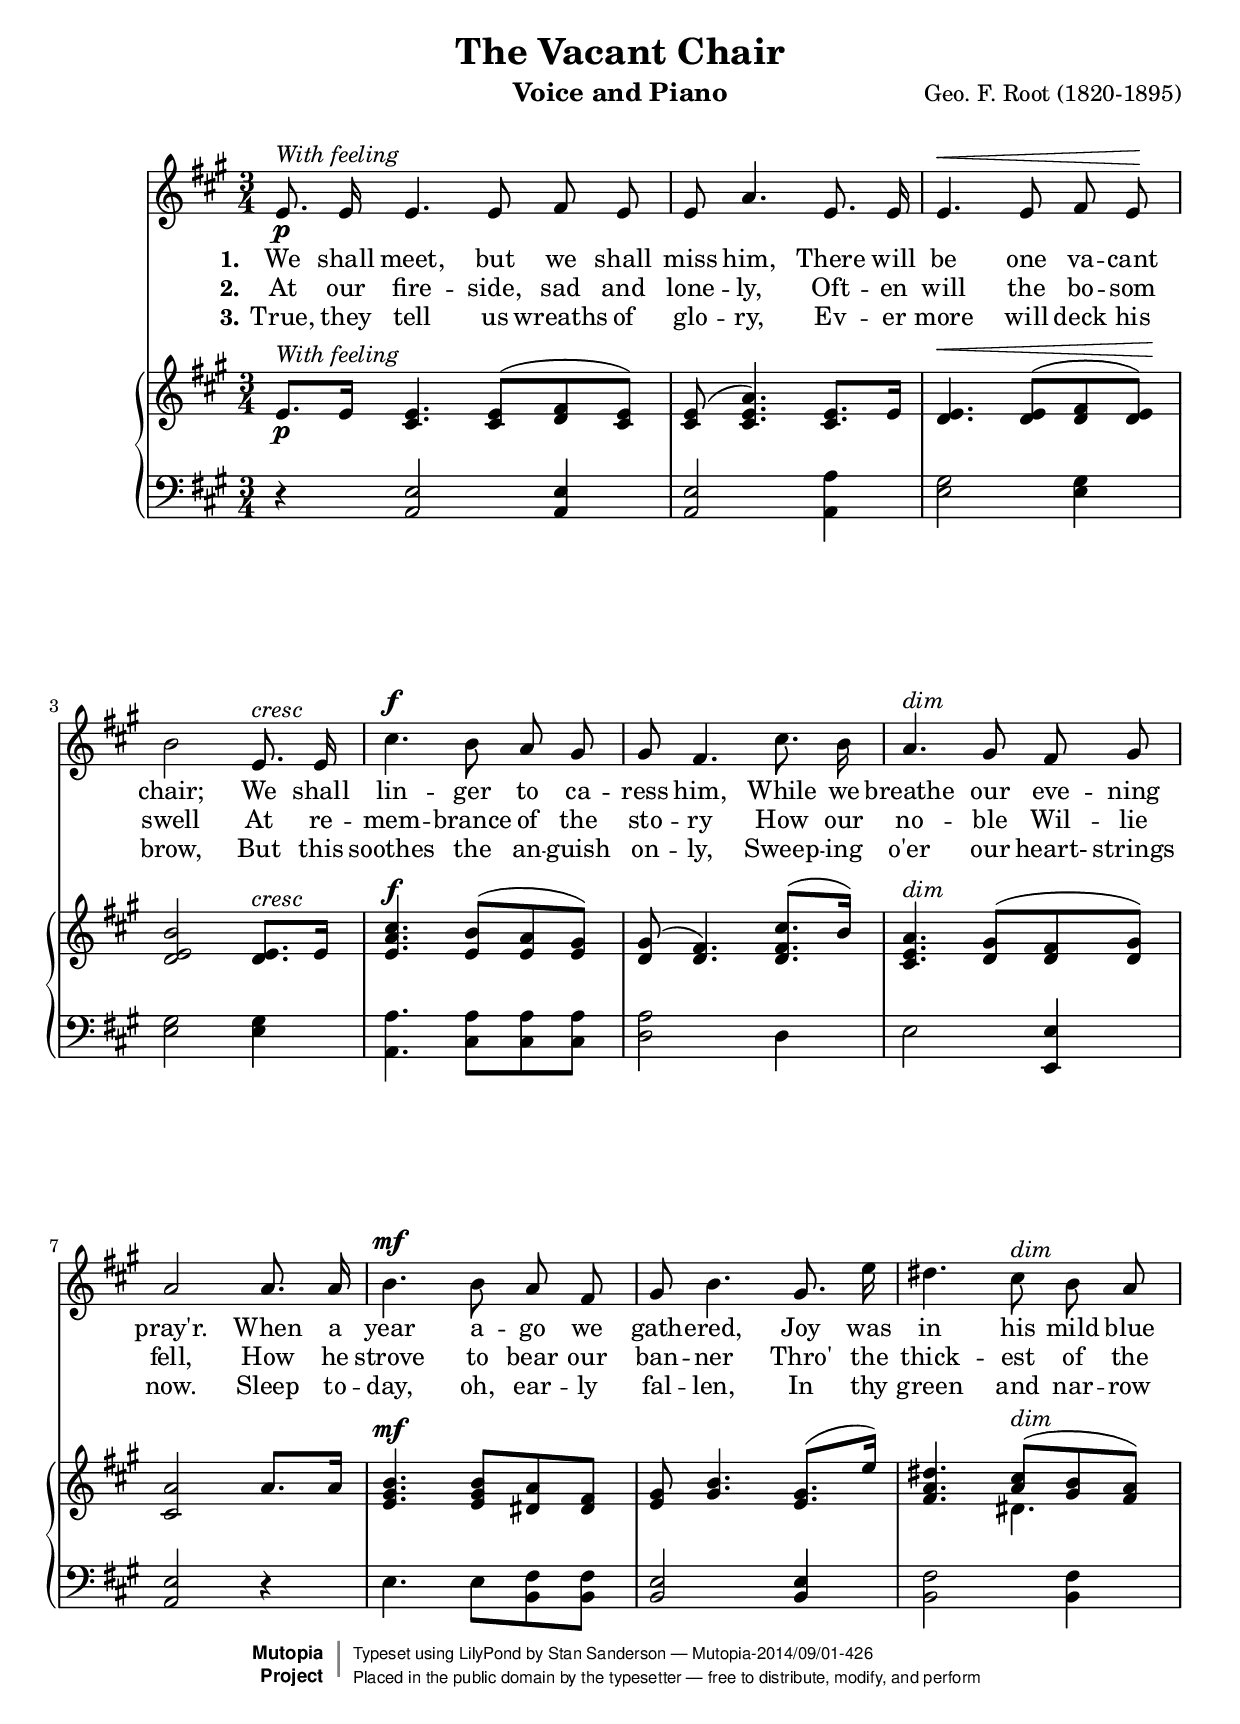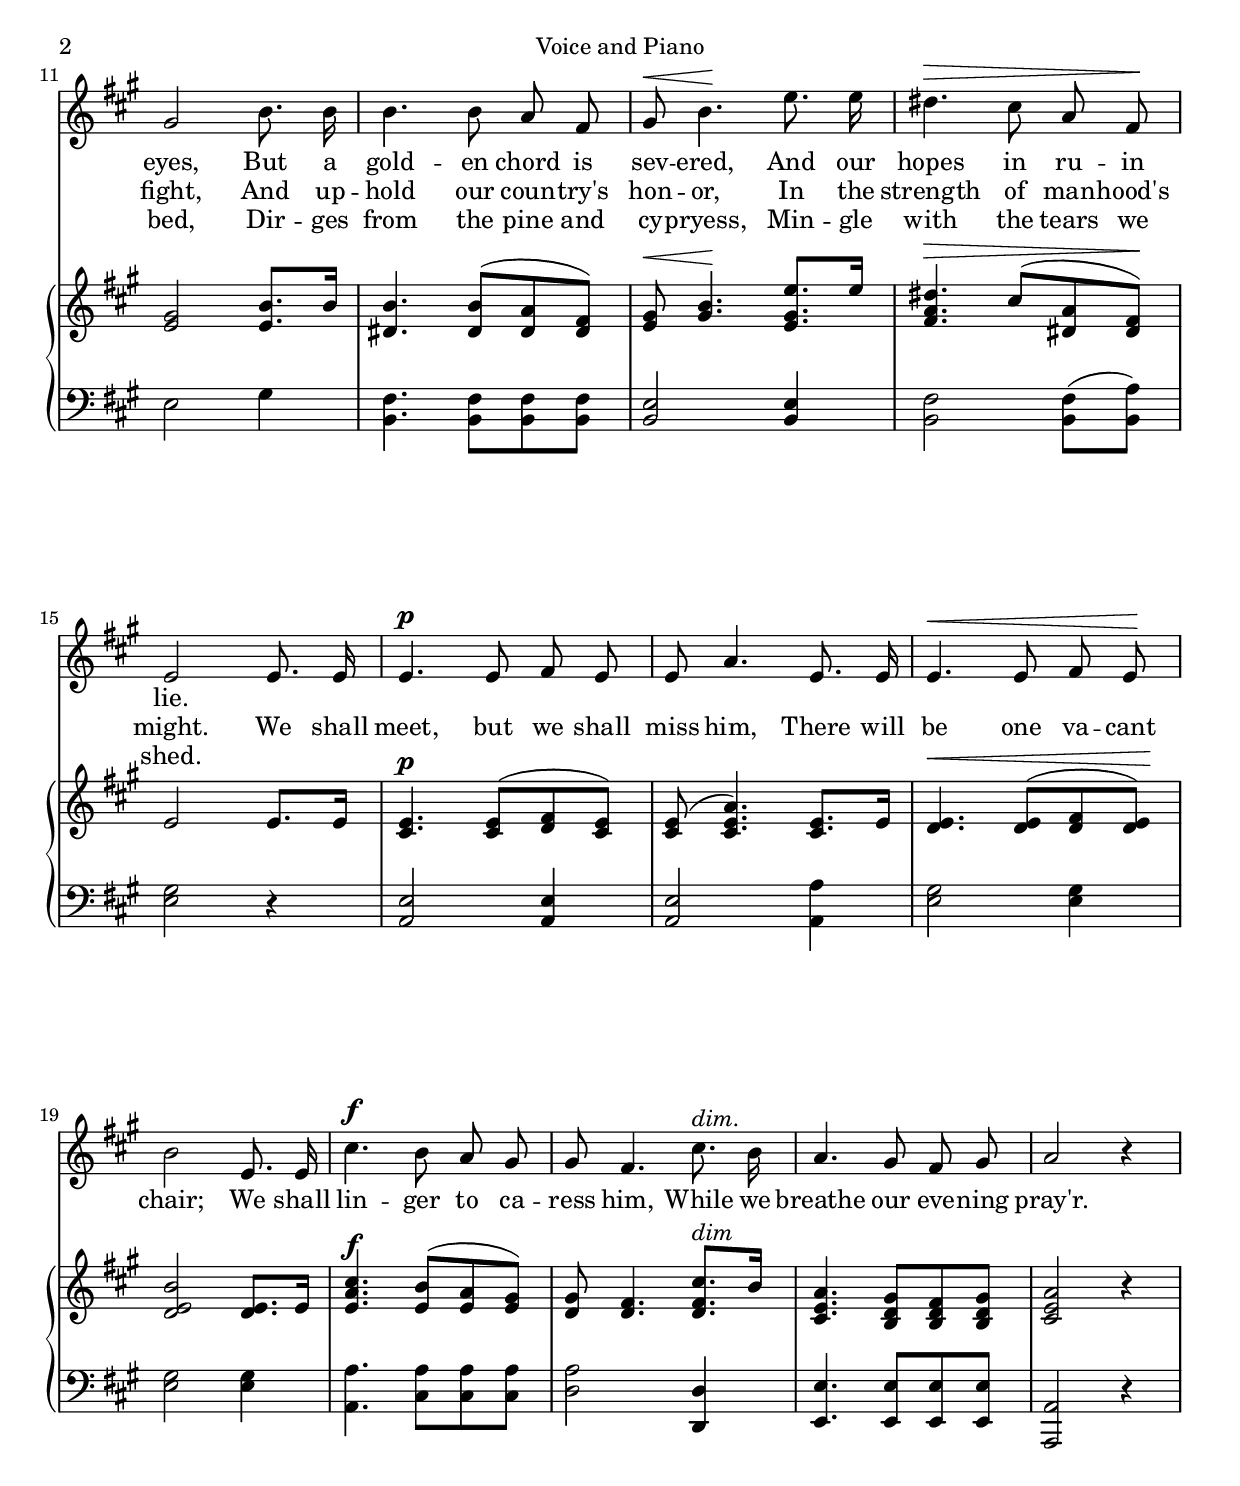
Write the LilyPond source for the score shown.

\include "english.ly"
\version "2.18.2"
%#(set-global-staff-size 17)

\header {
  title = "The Vacant Chair"
  composer = "Geo. F. Root (1820-1895)"
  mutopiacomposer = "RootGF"
  instrument = "Voice and Piano"
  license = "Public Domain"
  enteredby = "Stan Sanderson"
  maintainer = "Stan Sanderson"
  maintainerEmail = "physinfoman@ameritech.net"
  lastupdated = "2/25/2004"

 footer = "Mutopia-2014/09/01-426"
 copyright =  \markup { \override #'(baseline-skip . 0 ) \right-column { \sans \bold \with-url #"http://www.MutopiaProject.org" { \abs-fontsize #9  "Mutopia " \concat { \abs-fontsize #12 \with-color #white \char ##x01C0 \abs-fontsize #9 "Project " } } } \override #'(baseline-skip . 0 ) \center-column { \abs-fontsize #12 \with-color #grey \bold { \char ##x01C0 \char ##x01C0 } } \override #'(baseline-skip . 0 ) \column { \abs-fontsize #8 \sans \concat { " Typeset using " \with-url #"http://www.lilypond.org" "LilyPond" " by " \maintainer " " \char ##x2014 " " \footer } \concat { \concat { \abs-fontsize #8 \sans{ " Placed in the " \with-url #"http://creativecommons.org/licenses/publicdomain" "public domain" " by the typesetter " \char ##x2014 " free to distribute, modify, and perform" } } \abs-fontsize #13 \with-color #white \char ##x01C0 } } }
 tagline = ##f
}

\paper {
  % add space between composer/opus markup and first staff
  markup-system-spacing #'padding = #4
  % add a little space between composer and opus
  markup-markup-spacing #'padding = #1.2
  top-margin = 8\mm
  bottom-margin = 8\mm
}

melody =  \relative c'' {
	\key a\major \time 3/4 \partial 1
  e,8.\p^\markup { \italic "With feeling" } e16 e4. e8 fs e  e a4. e8. e16 |
  e4.^\< e8 fs e\! | b'2 e,8.^\markup { \italic cresc } e16 | cs'4.^\f b8 a gs |
  gs fs4. cs'8. b16 | a4.^\markup { \italic dim } gs8 fs gs | a2 a8. a16 |
  b4.^\mf b8 a fs | gs b4. gs8. e'16 | ds4. cs8^\markup { \italic dim } b a |
  gs2 b8. b16 | b4. b8 a fs | gs^\< b4.\! e8. e16 |
  ds4.^\> cs8 a fs\! | e2 e8. e16 |
  e4.^\p e8 fs e | e a4. e8. e16 |
  e4.^\< e8 fs e\! | b'2 e,8. e16 | cs'4.^\f b8 a gs |
  gs fs4. cs'8.^\markup { \italic dim. } b16 | a4. gs8 fs gs | a2 r4 |
}

textA = \lyricmode {
  We shall meet, but we shall miss him, There will be one va -- cant chair;
  We shall lin -- ger to ca -- ress him, While we breathe our eve -- ning pray'r.
  When a year a -- go we gath -- ered, Joy was in his mild blue eyes, But a gold -- en
  chord is sev -- ered, And our hopes in ru -- in lie.
}

textB = \lyricmode {
	At our fire -- side, sad and lone -- ly, Oft -- en will the bo -- som
	swell At re -- mem -- brance of the sto -- ry How our no -- ble Wil -- lie
	fell, How he strove to bear our ban -- ner Thro' the thick -- est of the
	fight, And up -- hold our coun -- try's hon -- or, In the strength
	of man -- hood's might. We shall meet, but we shall miss him,
	There will be one va -- cant chair; We shall lin -- ger to ca -- ress him,
	While we breathe our eve -- ning pray'r.
}

textC = \lyricmode {
	True, they tell us wreaths of glo -- ry, Ev -- er more will deck his brow,
	But this soothes the an -- guish on -- ly, Sweep -- ing o'er our heart-
	strings now. Sleep to -- day, oh, ear -- ly fal -- len, In thy green and
	nar -- row bed, Dir -- ges from the pine and cy -- pryess, Min -- gle with
	the tears we shed.
}

upper = \relative c'' {
	\key a\major \time 3/4 \partial 1
  e,8.\p^\markup { \italic "With feeling" } e16  <e cs>4. \slurUp <e cs>8[( <fs d> <e cs>])
   <e cs>8( <a e cs>4.) <e cs>8. e16 |
	<e d>4.^\< <e d>8[( <fs d> <e d>])\! <d e b'>2 <d e>8.^\markup { \italic cresc } e16
	<e a cs>4.^\f <e b'>8[( <e a> <e gs>]) | <d gs>( <d fs>4.) <d fs cs'>8.( b'16) |
	<cs, e a>4.^\markup { \italic dim } <d gs>8[( <d fs> <d gs>]) | <cs a'>2 a'8. a16 |
	<e gs b>4.^\mf <e gs b>8[ <ds a'> <ds fs>] | <e gs> <gs b>4. <e gs>8.( e'16) |
	<fs, a ds>4. << { \slurUp <a cs>8[(^\markup { \italic dim } <gs b> <fs a>]) } \\ { ds4. } >> | <e gs>2 <e b'>8. b'16 |
	<ds, b'>4. <ds b'>8[( <ds a'> <ds fs>]) | <e gs>8^\< <gs b>4.\! \stemUp <e gs e'>8. e'16 |
	<ds a fs>4.^\> cs8[( <a ds,> <fs ds>])\! | e2 e8. e16 |
	<e cs>4.^\p \slurUp <e cs>8[( <fs d> <e cs>]) | <e cs>8( <a e cs>4.) <e cs>8. e16 |
	<e d>4.^\< <e d>8[( <fs d> <e d>])\! <d e b'>2 <d e>8. e16
	<e a cs>4.^\f <e b'>8[( <e a> <e gs>]) | <d gs> <d fs>4. <d fs cs'>8.^\markup { \italic dim } b'16 |
	<cs, e a>4. <b d gs>8[ <b d fs> <b d gs>] | <cs e a>2 r4 |

}

lower = \relative c {
	\key a\major \time 3/4 \partial 1
  r4  <a e'>2 <a e'>4 | <a e'>2 <a a'>4 | <e' gs>2 <e gs>4
  <e gs>2 <e gs>4 | <a, a'>4. <cs a'>8 <cs a'> <cs a'> | <d a'>2 d4 |
  e2 <e e,>4 | <e a,>2 r4 | e4. e8[ <fs b,> <fs b,>] | <e b>2 <e b>4 |
  <fs b,>2 <fs b,>4 | e2 gs4 | <fs b,>4. <fs b,>8 <fs b,> <fs b,> |
  <e b>2 <e b>4 | <fs b,>2 <fs b,>8( <a b,>) | <gs e>2 r4 |
  <a, e'>2 <a e'>4 | <a e'>2 <a a'>4 | <e' gs>2 <e gs>4
  <e gs>2 <e gs>4 | <a, a'>4. <cs a'>8 <cs a'> <cs a'> | <d a'>2 <d d,>4 |
  <e e,>4. <e e,>8 <e e,> <e e,> | <a, a,>2 r4
}

\score {
  <<
      \context Voice = "mel" {
	  \autoBeamOff
	  \melody
      }

		\lyricsto mel  \new Lyrics  { \set stanza = "1." \textA }
		\lyricsto mel  \new Lyrics  { \set stanza = "2." \textB }
		\lyricsto mel  \new Lyrics  { \set stanza = "3." \textC }

      \context PianoStaff <<
	  \context Staff = "upper" \upper
	  \context Staff = "lower" <<
	      \clef bass
	      \lower
	  >>
      >>
  >>
  \layout {
      \context { \Staff \RemoveEmptyStaves }
  }
  \midi { }
}
